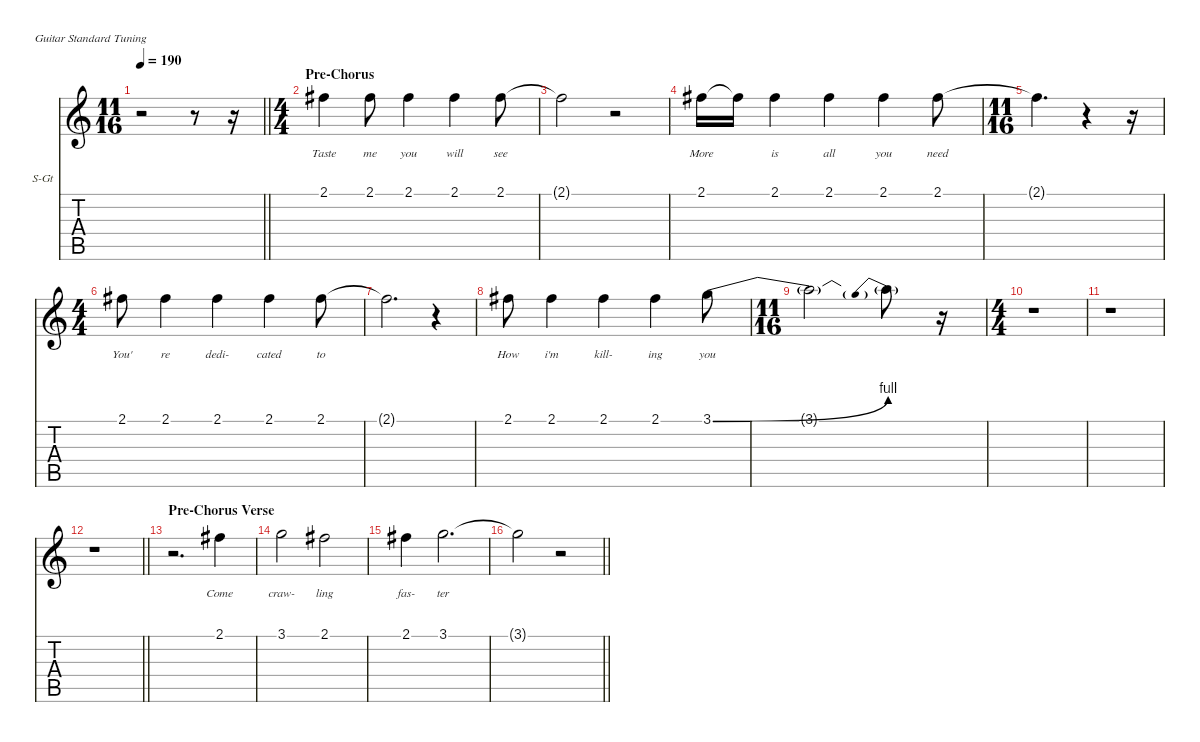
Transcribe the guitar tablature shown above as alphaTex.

\hideDynamics
\bracketExtendMode nobrackets
\firstSystemTrackNameOrientation horizontal
\otherSystemsTrackNameOrientation horizontal
\track ("James - Vocals" "S-Gt") {instrument lead6voice}
\staff {score tabs}
\tuning (E4 B3 G3 D3 A2 E2)
\displaytranspose 12
\ts (11 16)
\beaming (8 3 2)
\tempo 190
\clef g2
\barLineRight lightlight
\ks c
r.2{dy fff} r.8 r.16 |
\ts (4 4)
\beaming (8 2 2 2 2)
\section ("" "Pre-Chorus")
2.1{acc #}.4{lyrics (0 "Taste") lyrics (1 "") lyrics (2 "") lyrics (3 "") lyrics (4 "")} 2.1{acc #}.8{lyrics (0 "me") lyrics (1 "") lyrics (2 "") lyrics (3 "") lyrics (4 "")} 2.1{acc #}.4{lyrics (0 "you") lyrics (1 "") lyrics (2 "") lyrics (3 "") lyrics (4 "")} 2.1{acc #}.4{lyrics (0 "will") lyrics (1 "") lyrics (2 "") lyrics (3 "") lyrics (4 "")} 2.1{acc #}.8{lyrics (0 "see") lyrics (1 "") lyrics (2 "") lyrics (3 "") lyrics (4 "")} |
2.1{t acc #}.2{dy f} r.2 |
2.1{acc #}.16{lyrics (0 "More") lyrics (1 "") lyrics (2 "") lyrics (3 "") lyrics (4 "") dy fff} 2.1{t acc #}.16{dy f} 2.1{acc #}.4{lyrics (0 "is") lyrics (1 "") lyrics (2 "") lyrics (3 "") lyrics (4 "") dy fff} 2.1{acc #}.4{lyrics (0 "all") lyrics (1 "") lyrics (2 "") lyrics (3 "") lyrics (4 "")} 2.1{acc #}.4{lyrics (0 "you") lyrics (1 "") lyrics (2 "") lyrics (3 "") lyrics (4 "")} 2.1{acc #}.8{lyrics (0 "need") lyrics (1 "") lyrics (2 "") lyrics (3 "") lyrics (4 "")} |
\ts (11 16)
\beaming (8 3 2)
2.1{t acc #}.4{d dy f} r.4 r.16 |
\ts (4 4)
\beaming (8 2 2 2 2)
2.1{acc #}.8{lyrics (0 "You'") lyrics (1 "") lyrics (2 "") lyrics (3 "") lyrics (4 "") dy fff} 2.1{acc #}.4{lyrics (0 "re") lyrics (1 "") lyrics (2 "") lyrics (3 "") lyrics (4 "")} 2.1{acc #}.4{lyrics (0 "dedi-") lyrics (1 "") lyrics (2 "") lyrics (3 "") lyrics (4 "")} 2.1{acc #}.4{lyrics (0 "cated") lyrics (1 "") lyrics (2 "") lyrics (3 "") lyrics (4 "")} 2.1{acc #}.8{lyrics (0 "to") lyrics (1 "") lyrics (2 "") lyrics (3 "") lyrics (4 "")} |
2.1{t acc #}.2{d dy f} r.4 |
2.1{acc #}.8{lyrics (0 "How") lyrics (1 "") lyrics (2 "") lyrics (3 "") lyrics (4 "") dy fff} 2.1{acc #}.4{lyrics (0 "i'm") lyrics (1 "") lyrics (2 "") lyrics (3 "") lyrics (4 "")} 2.1{acc #}.4{lyrics (0 "kill-") lyrics (1 "") lyrics (2 "") lyrics (3 "") lyrics (4 "")} 2.1{acc #}.4{lyrics (0 "ing") lyrics (1 "") lyrics (2 "") lyrics (3 "") lyrics (4 "")} 3.1{be (bend 0 0 60 4)}.8{lyrics (0 "you") lyrics (1 "") lyrics (2 "") lyrics (3 "") lyrics (4 "")} |
\ts (11 16)
\beaming (8 3 2)
3.1{t}.2{dy f} 3.1{be (prebend 0 4 60 4) t}.8 r.16 |
\ts (4 4)
\beaming (8 2 2 2 2)
r.1 |
r.1 |
\barLineRight lightlight
r.1 |
\section ("" "Pre-Chorus Verse")
r.2{d} 2.1{acc #}.4{lyrics (0 "Come") lyrics (1 "") lyrics (2 "") lyrics (3 "") lyrics (4 "") dy fff} |
3.1.2{lyrics (0 "craw-") lyrics (1 "") lyrics (2 "") lyrics (3 "") lyrics (4 "")} 2.1{acc #}.2{lyrics (0 "ling") lyrics (1 "") lyrics (2 "") lyrics (3 "") lyrics (4 "")} |
2.1{acc #}.4{lyrics (0 "fas-") lyrics (1 "") lyrics (2 "") lyrics (3 "") lyrics (4 "")} 3.1.2{d lyrics (0 "ter") lyrics (1 "") lyrics (2 "") lyrics (3 "") lyrics (4 "")} |
\barLineRight lightlight
3.1{t}.2{dy f} r.2
